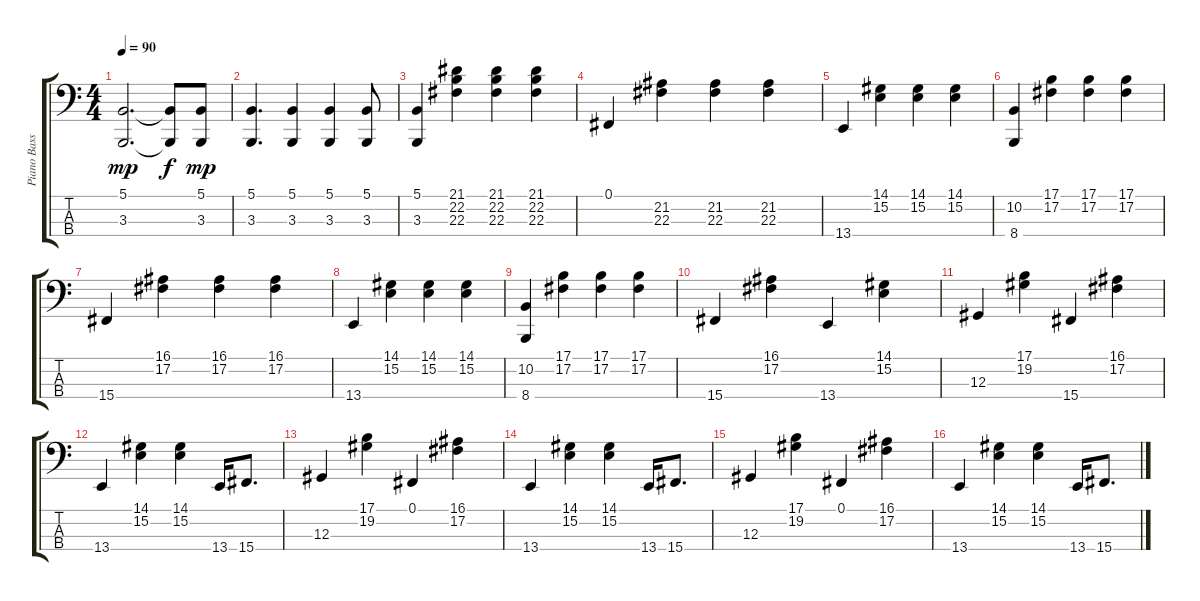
\track ("Piano Bass (Dizzy)" "Piano Bass") {instrument brightacousticpiano}
\staff {score tabs}
\tuning (Gb2 Db2 Ab1 Eb1) {hide}
\ts (4 4)
\tempo 90
\clef f4
\ks c
(5.1 3.3).2{d dy mp} (5.1{t} 3.3{t}).8{dy f} (5.1 3.3).8{dy mp} |
(5.1 3.3).4{d} (5.1 3.3).4 (5.1 3.3).4 (5.1 3.3).8 |
(5.1 3.3).4 (21.1 22.2 22.3).4 (21.1 22.2 22.3).4 (21.1 22.2 22.3).4 |
0.1.4 (21.2 22.3).4 (21.2 22.3).4 (21.2 22.3).4 |
13.4.4 (14.1 15.2).4 (14.1 15.2).4 (14.1 15.2).4 |
(10.2 8.4).4 (17.1 17.2).4 (17.1 17.2).4 (17.1 17.2).4 |
15.4.4 (16.1 17.2).4 (16.1 17.2).4 (16.1 17.2).4 |
13.4.4 (14.1 15.2).4 (14.1 15.2).4 (14.1 15.2).4 |
(10.2 8.4).4 (17.1 17.2).4 (17.1 17.2).4 (17.1 17.2).4 |
15.4.4 (16.1 17.2).4 13.4.4 (14.1 15.2).4 |
12.3.4 (17.1 19.2).4 15.4.4 (16.1 17.2).4 |
13.4.4 (14.1 15.2).4 (14.1 15.2).4 13.4.16 15.4.8{d} |
12.3.4 (17.1 19.2).4 0.1.4 (16.1 17.2).4 |
13.4.4 (14.1 15.2).4 (14.1 15.2).4 13.4.16 15.4.8{d} |
12.3.4 (17.1 19.2).4 0.1.4 (16.1 17.2).4 |
13.4.4 (14.1 15.2).4 (14.1 15.2).4 13.4.16 15.4.8{d}
